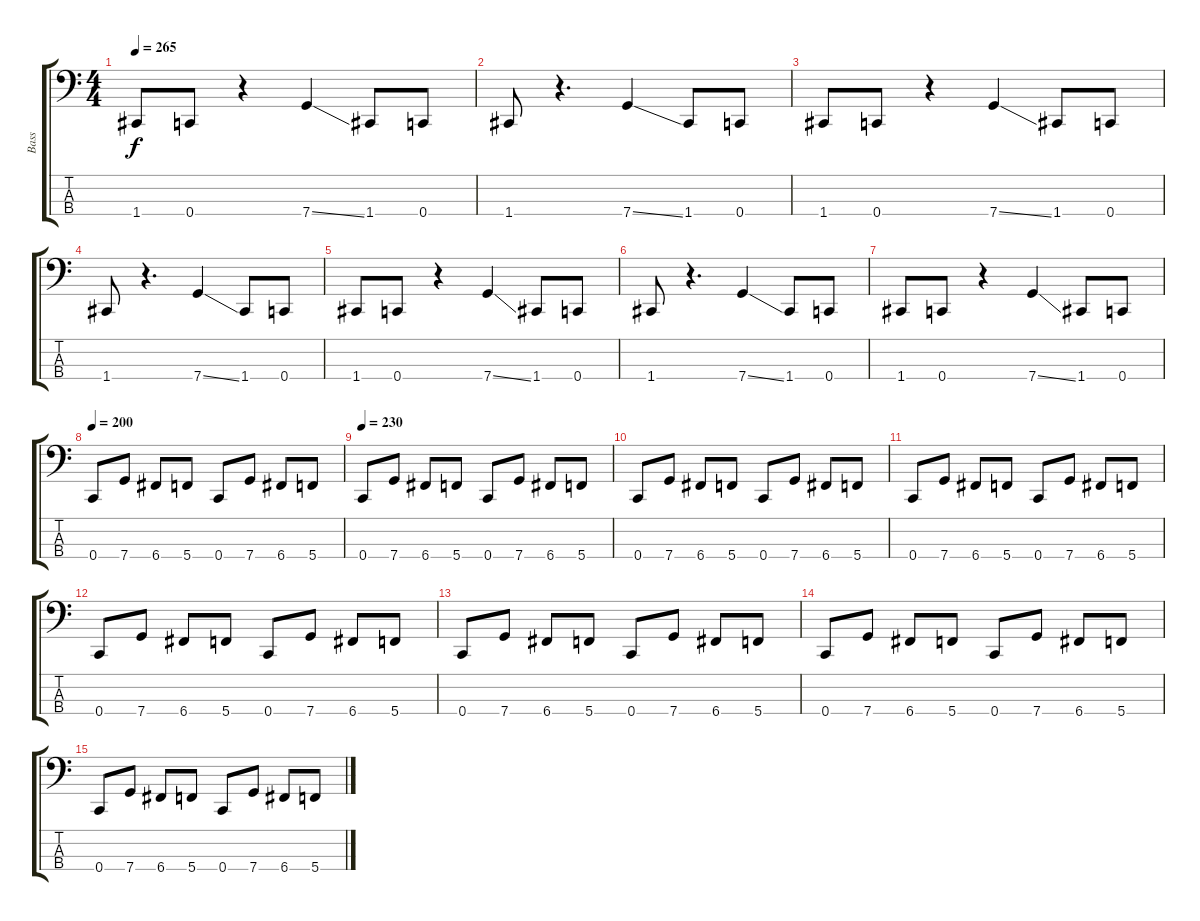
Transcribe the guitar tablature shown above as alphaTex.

\track ("Bass" "Bass") {instrument electricbasspick}
\staff {score tabs}
\tuning (F2 C2 G1 C1) {hide}
\ts (4 4)
\tempo 265
\clef f4
\ks c
1.4.8{dy f} 0.4.8 r.4 7.4{ss}.4 1.4.8 0.4.8 |
1.4.8 r.4{d} 7.4{ss}.4 1.4.8 0.4.8 |
1.4.8 0.4.8 r.4 7.4{ss}.4 1.4.8 0.4.8 |
1.4.8 r.4{d} 7.4{ss}.4 1.4.8 0.4.8 |
1.4.8 0.4.8 r.4 7.4{ss}.4 1.4.8 0.4.8 |
1.4.8 r.4{d} 7.4{ss}.4 1.4.8 0.4.8 |
1.4.8 0.4.8 r.4 7.4{ss}.4 1.4.8 0.4.8 |
\tempo 200
0.4.8 7.4.8 6.4.8 5.4.8 0.4.8 7.4.8 6.4.8 5.4.8 |
\tempo 230
0.4.8 7.4.8 6.4.8 5.4.8 0.4.8 7.4.8 6.4.8 5.4.8 |
0.4.8 7.4.8 6.4.8 5.4.8 0.4.8 7.4.8 6.4.8 5.4.8 |
0.4.8 7.4.8 6.4.8 5.4.8 0.4.8 7.4.8 6.4.8 5.4.8 |
0.4.8 7.4.8 6.4.8 5.4.8 0.4.8 7.4.8 6.4.8 5.4.8 |
0.4.8 7.4.8 6.4.8 5.4.8 0.4.8 7.4.8 6.4.8 5.4.8 |
0.4.8 7.4.8 6.4.8 5.4.8 0.4.8 7.4.8 6.4.8 5.4.8 |
0.4.8 7.4.8 6.4.8 5.4.8 0.4.8 7.4.8 6.4.8 5.4.8
